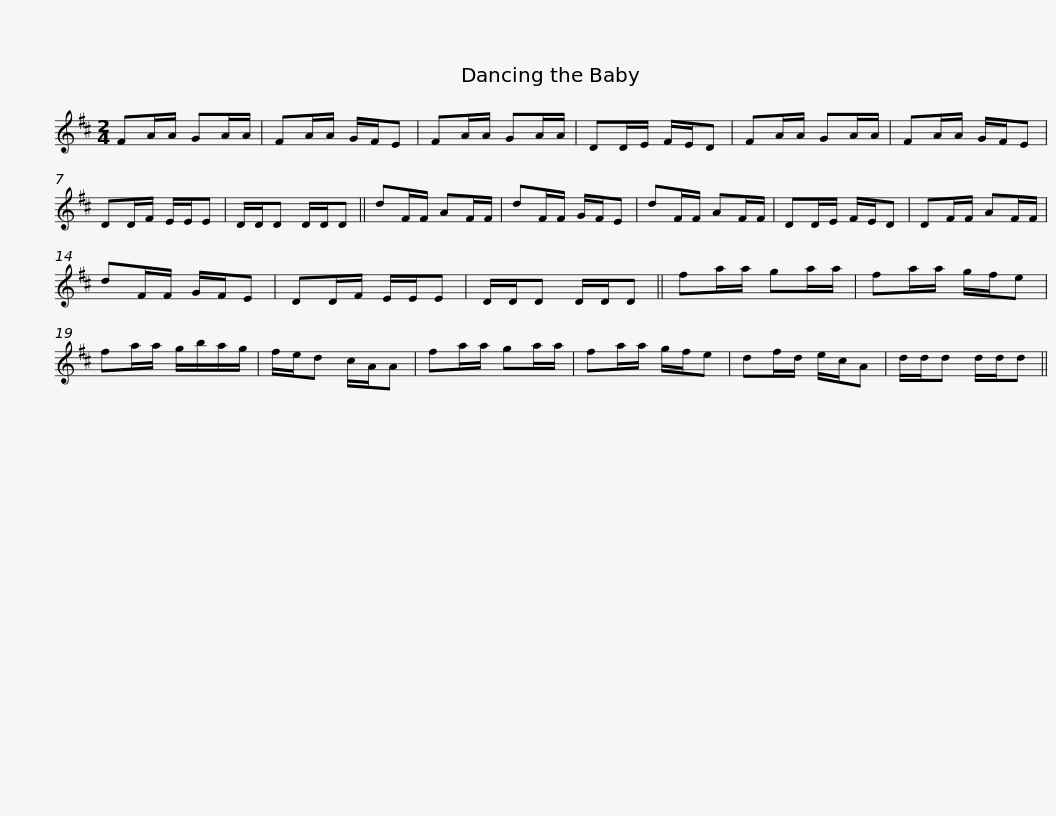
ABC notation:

X:1
L:1/8
M:2/4
I:linebreak $
K:D
V:1 treble
V:1
 FA/A/ GA/A/ | FA/A/ G/F/E | FA/A/ GA/A/ | DD/E/ F/E/D | FA/A/ GA/A/ | %5
 FA/A/ G/F/E | DD/F/ E/E/E |$ D/D/D D/D/D || dF/F/ AF/F/ | dF/F/ G/F/E | %10
 dF/F/ AF/F/ | DD/E/ F/E/D | DF/F/ AF/F/ | dF/F/ G/F/E | DD/F/ E/E/E |$ %15
 D/D/D D/D/D || fa/a/ ga/a/ | fa/a/ g/f/e | fa/a/ g/b/a/g/ | f/e/d c/A/A | %20
 fa/a/ ga/a/ | fa/a/ g/f/e |$ df/d/ e/c/A | d/d/d d/d/d || %24
